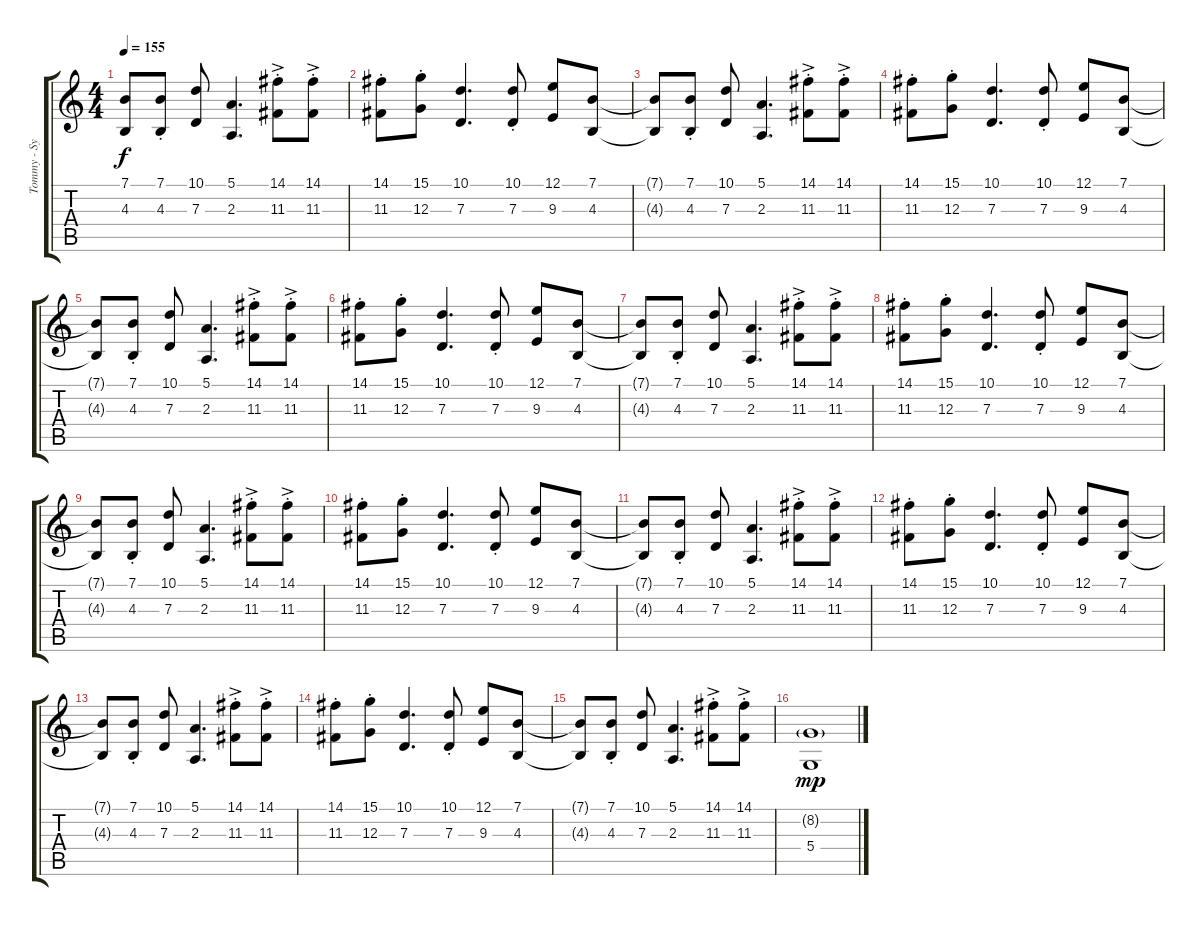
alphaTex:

\track ("Tommy - Synth" "Tommy - Sy") {instrument synthstrings1}
\staff {score tabs}
\tuning (E4 B3 G3 D3 A2 E2) {hide}
\ts (4 4)
\tempo 155
\clef g2
\ks c
(7.1{t} 4.3{t}).8{dy f} (7.1{st} 4.3{st}).8 (10.1 7.3).8 (5.1 2.3).4{d} (14.1{ac st} 11.3{ac st}).8 (14.1{ac st} 11.3{ac st}).8 |
(14.1{st} 11.3{st}).8 (15.1{st} 12.3{st}).8 (10.1 7.3).4{d} (10.1{st} 7.3{st}).8 (12.1 9.3).8 (7.1 4.3).8 |
(7.1{t} 4.3{t}).8 (7.1{st} 4.3{st}).8 (10.1 7.3).8 (5.1 2.3).4{d} (14.1{ac st} 11.3{ac st}).8 (14.1{ac st} 11.3{ac st}).8 |
(14.1{st} 11.3{st}).8 (15.1{st} 12.3{st}).8 (10.1 7.3).4{d} (10.1{st} 7.3{st}).8 (12.1 9.3).8 (7.1 4.3).8 |
(7.1{t} 4.3{t}).8 (7.1{st} 4.3{st}).8 (10.1 7.3).8 (5.1 2.3).4{d} (14.1{ac st} 11.3{ac st}).8 (14.1{ac st} 11.3{ac st}).8 |
(14.1{st} 11.3{st}).8 (15.1{st} 12.3{st}).8 (10.1 7.3).4{d} (10.1{st} 7.3{st}).8 (12.1 9.3).8 (7.1 4.3).8 |
(7.1{t} 4.3{t}).8 (7.1{st} 4.3{st}).8 (10.1 7.3).8 (5.1 2.3).4{d} (14.1{ac st} 11.3{ac st}).8 (14.1{ac st} 11.3{ac st}).8 |
(14.1{st} 11.3{st}).8 (15.1{st} 12.3{st}).8 (10.1 7.3).4{d} (10.1{st} 7.3{st}).8 (12.1 9.3).8 (7.1 4.3).8 |
(7.1{t} 4.3{t}).8 (7.1{st} 4.3{st}).8 (10.1 7.3).8 (5.1 2.3).4{d} (14.1{ac st} 11.3{ac st}).8 (14.1{ac st} 11.3{ac st}).8 |
(14.1{st} 11.3{st}).8 (15.1{st} 12.3{st}).8 (10.1 7.3).4{d} (10.1{st} 7.3{st}).8 (12.1 9.3).8 (7.1 4.3).8 |
(7.1{t} 4.3{t}).8 (7.1{st} 4.3{st}).8 (10.1 7.3).8 (5.1 2.3).4{d} (14.1{ac st} 11.3{ac st}).8 (14.1{ac st} 11.3{ac st}).8 |
(14.1{st} 11.3{st}).8 (15.1{st} 12.3{st}).8 (10.1 7.3).4{d} (10.1{st} 7.3{st}).8 (12.1 9.3).8 (7.1 4.3).8 |
(7.1{t} 4.3{t}).8 (7.1{st} 4.3{st}).8 (10.1 7.3).8 (5.1 2.3).4{d} (14.1{ac st} 11.3{ac st}).8 (14.1{ac st} 11.3{ac st}).8 |
(14.1{st} 11.3{st}).8 (15.1{st} 12.3{st}).8 (10.1 7.3).4{d} (10.1{st} 7.3{st}).8 (12.1 9.3).8 (7.1 4.3).8 |
(7.1{t} 4.3{t}).8 (7.1{st} 4.3{st}).8 (10.1 7.3).8 (5.1 2.3).4{d} (14.1{ac st} 11.3{ac st}).8 (14.1{ac st} 11.3{ac st}).8 |
(8.2{g} 5.4).1{dy mp}
